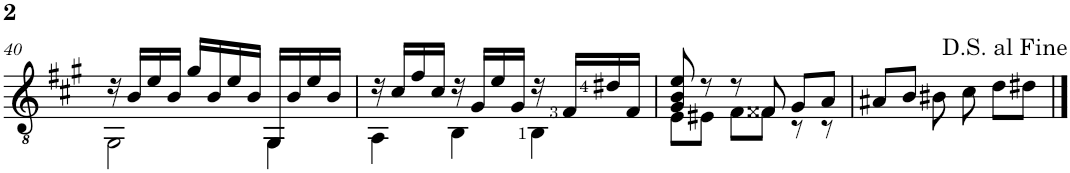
**kern
*part1
*staff1
*I"Classical Guitar
!!LO:PB:g=z
*clefGv2
*k[f#c#g#]
*f#:
*M3/4
=40
*^
16r	2GG#\
16B/LL	.
16e/	.
16B/JJ	.
16g#/LL	.
16B/	.
16e/	.
16B/JJ	.
16GG#/LL	4GG#\
16B/	.
16e/	.
16B/JJ	.
=41	=41
16r	4AA\
16c#/LL	.
16f#/	.
16c#/JJ	.
16r	4BB\
16G#/LL	.
16e/	.
16G#/JJ	.
16r	4BB\
16F#/LL	.
16d#X/	.
16F#/JJ	.
=42	=42
8G#/ 8B/ 8e/	8E\L
8r	8E#X\J
8r	8F#\L
8F##X/	8F##\J
8G#/L	8r
8A/J	8r
*v	*v
=43
8A#X/L
8B/J
8B#X\
8c#\
8d\L
8d#X\J
==
*-
